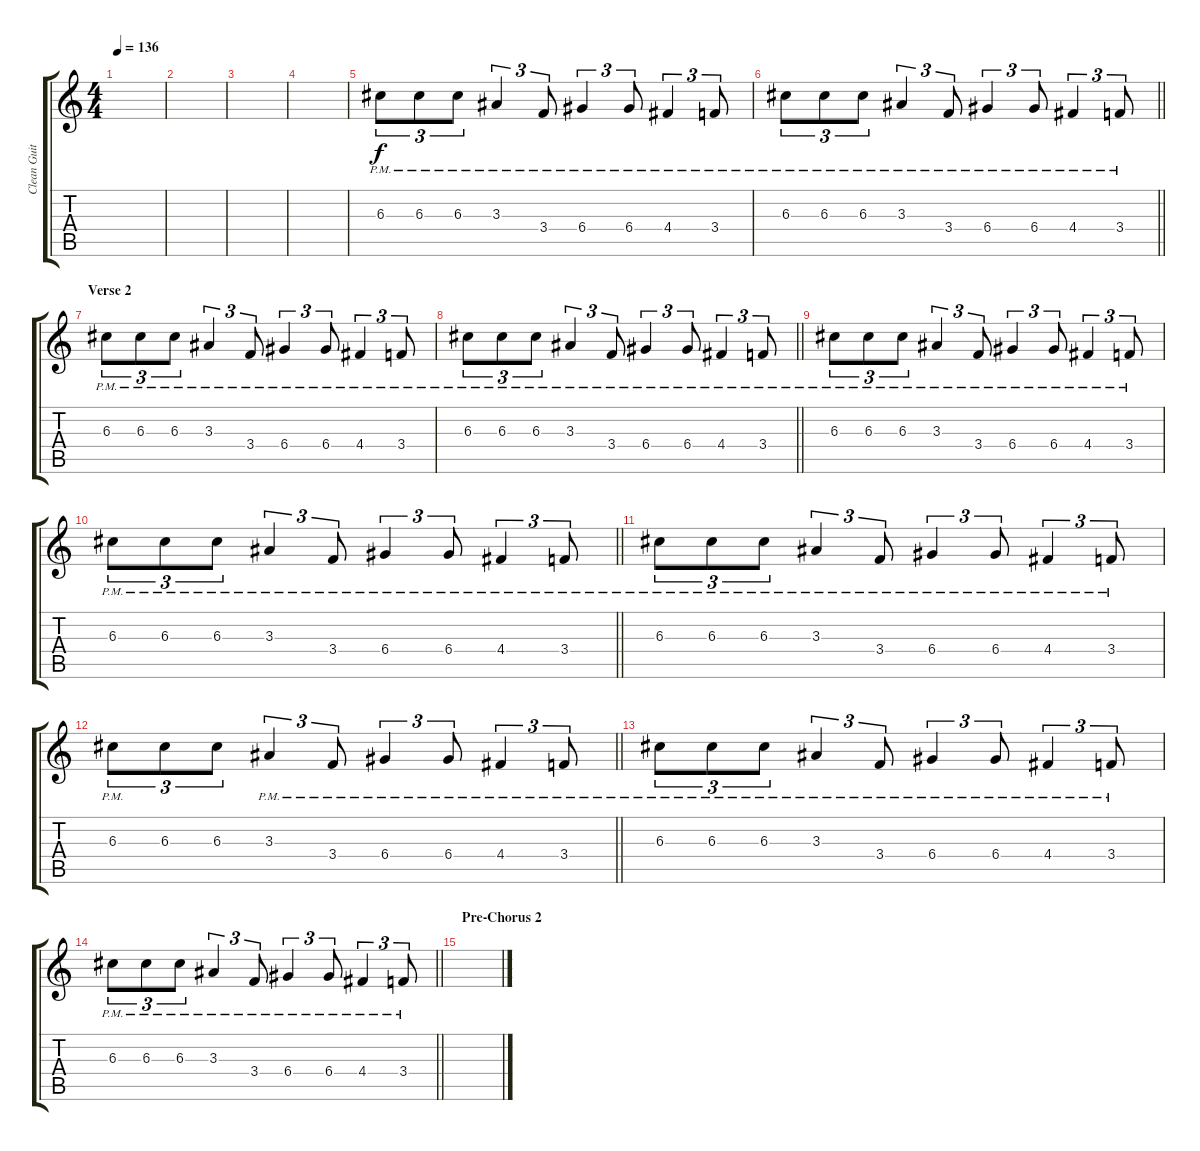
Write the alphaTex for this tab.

\track ("Clean Guitar" "Clean Guit") {instrument electricguitarclean}
\staff {score tabs}
\tuning (E4 B3 G3 D3 A2 E2) {hide}
\ts (4 4)
\tempo 136
\clef g2
\ks c
|
|
|
|
6.3{pm}.8{tu (3 2)} 6.3{pm}.8{tu (3 2)} 6.3{pm}.8{tu (3 2)} 3.3{pm}.4{tu (3 2)} 3.4{pm}.8{tu (3 2)} 6.4{pm}.4{tu (3 2)} 6.4{pm}.8{tu (3 2)} 4.4{pm}.4{tu (3 2)} 3.4{pm}.8{tu (3 2)} |
\barLineRight lightlight
6.3{pm}.8{tu (3 2)} 6.3{pm}.8{tu (3 2)} 6.3{pm}.8{tu (3 2)} 3.3{pm}.4{tu (3 2)} 3.4{pm}.8{tu (3 2)} 6.4{pm}.4{tu (3 2)} 6.4{pm}.8{tu (3 2)} 4.4{pm}.4{tu (3 2)} 3.4{pm}.8{tu (3 2)} |
\section ("" "Verse 2")
6.3{pm}.8{tu (3 2)} 6.3{pm}.8{tu (3 2)} 6.3{pm}.8{tu (3 2)} 3.3{pm}.4{tu (3 2)} 3.4{pm}.8{tu (3 2)} 6.4{pm}.4{tu (3 2)} 6.4{pm}.8{tu (3 2)} 4.4{pm}.4{tu (3 2)} 3.4{pm}.8{tu (3 2)} |
\barLineRight lightlight
6.3{pm}.8{tu (3 2)} 6.3{pm}.8{tu (3 2)} 6.3{pm}.8{tu (3 2)} 3.3{pm}.4{tu (3 2)} 3.4{pm}.8{tu (3 2)} 6.4{pm}.4{tu (3 2)} 6.4{pm}.8{tu (3 2)} 4.4{pm}.4{tu (3 2)} 3.4{pm}.8{tu (3 2)} |
6.3{pm}.8{tu (3 2)} 6.3{pm}.8{tu (3 2)} 6.3{pm}.8{tu (3 2)} 3.3{pm}.4{tu (3 2)} 3.4{pm}.8{tu (3 2)} 6.4{pm}.4{tu (3 2)} 6.4{pm}.8{tu (3 2)} 4.4{pm}.4{tu (3 2)} 3.4{pm}.8{tu (3 2)} |
\barLineRight lightlight
6.3{pm}.8{tu (3 2)} 6.3{pm}.8{tu (3 2)} 6.3{pm}.8{tu (3 2)} 3.3{pm}.4{tu (3 2)} 3.4{pm}.8{tu (3 2)} 6.4{pm}.4{tu (3 2)} 6.4{pm}.8{tu (3 2)} 4.4{pm}.4{tu (3 2)} 3.4{pm}.8{tu (3 2)} |
6.3{pm}.8{tu (3 2)} 6.3{pm}.8{tu (3 2)} 6.3{pm}.8{tu (3 2)} 3.3{pm}.4{tu (3 2)} 3.4{pm}.8{tu (3 2)} 6.4{pm}.4{tu (3 2)} 6.4{pm}.8{tu (3 2)} 4.4{pm}.4{tu (3 2)} 3.4{pm}.8{tu (3 2)} |
\barLineRight lightlight
6.3{pm}.8{tu (3 2)} 6.3.8{tu (3 2)} 6.3.8{tu (3 2)} 3.3{pm}.4{tu (3 2)} 3.4{pm}.8{tu (3 2)} 6.4{pm}.4{tu (3 2)} 6.4{pm}.8{tu (3 2)} 4.4{pm}.4{tu (3 2)} 3.4{pm}.8{tu (3 2)} |
6.3{pm}.8{tu (3 2)} 6.3{pm}.8{tu (3 2)} 6.3{pm}.8{tu (3 2)} 3.3{pm}.4{tu (3 2)} 3.4{pm}.8{tu (3 2)} 6.4{pm}.4{tu (3 2)} 6.4{pm}.8{tu (3 2)} 4.4{pm}.4{tu (3 2)} 3.4{pm}.8{tu (3 2)} |
\barLineRight lightlight
6.3{pm}.8{tu (3 2)} 6.3{pm}.8{tu (3 2)} 6.3{pm}.8{tu (3 2)} 3.3{pm}.4{tu (3 2)} 3.4{pm}.8{tu (3 2)} 6.4{pm}.4{tu (3 2)} 6.4{pm}.8{tu (3 2)} 4.4{pm}.4{tu (3 2)} 3.4{pm}.8{tu (3 2)} |
\section ("" "Pre-Chorus 2")
